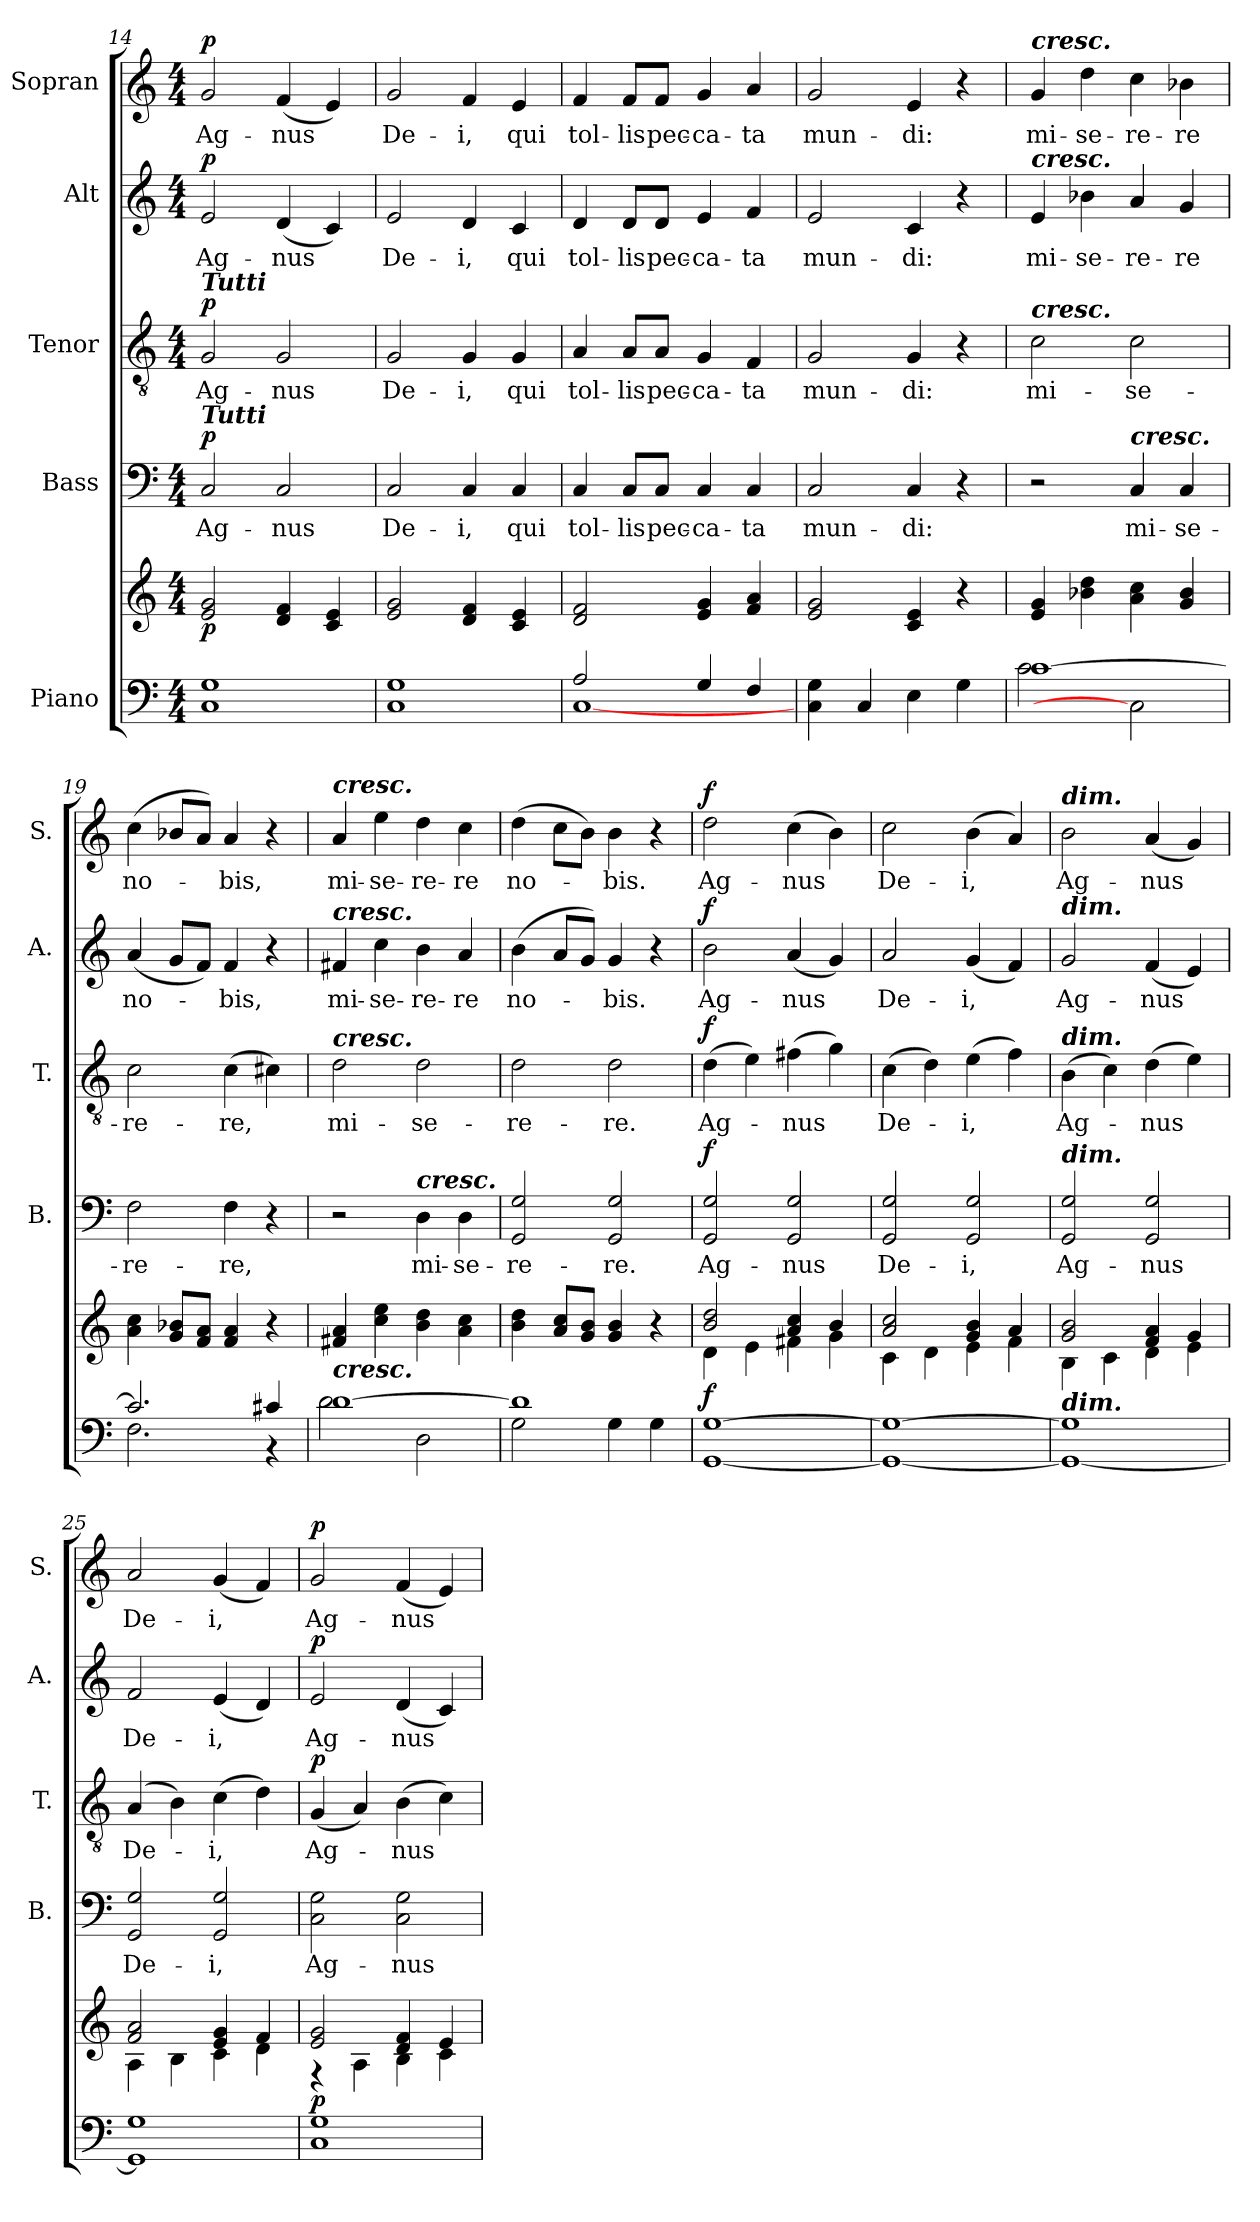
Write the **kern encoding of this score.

**kern	**kern	**dynam	**kern	**text	**dynam	**kern	**text	**dynam	**kern	**text	**dynam	**kern	**text	**dynam
*part5	*part5	*part5	*part4	*part4	*part4	*part3	*part3	*part3	*part2	*part2	*part2	*part1	*part1	*part1
*staff6	*staff5	*staff5/6	*staff4	*staff4	*staff4	*staff3	*staff3	*staff3	*staff2	*staff2	*staff2	*staff1	*staff1	*staff1
*I"Piano	*	*	*I"Bass	*	*	*I"Tenor	*	*	*I"Alt	*	*	*I"Sopran	*	*
*	*	*	*I'B.	*	*	*I'T.	*	*	*I'A.	*	*	*I'S.	*	*
*clefF4	*clefG2	*	*clefF4	*	*	*clefGv2	*	*	*clefG2	*	*	*clefG2	*	*
*k[]	*k[]	*	*k[]	*	*	*k[]	*	*	*k[]	*	*	*k[]	*	*
*M4/4	*M4/4	*	*M4/4	*	*	*M4/4	*	*	*M4/4	*	*	*M4/4	*	*
=14	=14	=14	=14	=14	=14	=14	=14	=14	=14	=14	=14	=14	=14	=14
!	!	!	!	!	!	!LO:TX:a:Bi:t=Tutti	!	!	!	!	!	!	!	!
!	!	!	!LO:TX:a:Bi:t=Tutti	!	!	!	!	!	!	!	!	!	!	!
!	!	!LO:DY:b	!	!	!LO:DY:a	!	!	!LO:DY:a	!	!	!LO:DY:a	!	!	!LO:DY:a
1C 1G	2e/ 2g/	p	2C/	Ag-	p	2G/	Ag-	p	2e/	Ag-	p	2g/	Ag-	p
.	4d/ 4f/	.	2C/	-nus	.	2G/	-nus	.	(4d/	-nus	.	(4f/	-nus	.
.	4c/ 4e/	.	.	.	.	.	.	.	4c/)	.	.	4e/)	.	.
!!LO:LB:g=z
=15	=15	=15	=15	=15	=15	=15	=15	=15	=15	=15	=15	=15	=15	=15
*^	*	*	*	*	*	*	*	*	*	*	*	*	*	*
1G	1C	2e/ 2g/	.	2C/	De-	.	2G/	De-	.	2e/	De-	.	2g/	De-	.
.	.	4d/ 4f/	.	4C/	-i,	.	4G/	-i,	.	4d/	-i,	.	4f/	-i,	.
.	.	4c/ 4e/	.	4C/	qui	.	4G/	qui	.	4c/	qui	.	4e/	qui	.
=16	=16	=16	=16	=16	=16	=16	=16	=16	=16	=16	=16	=16	=16	=16	=16
2A/	[1C	2d/ 2f/	.	4C/	tol-	.	4A/	tol-	.	4d/	tol-	.	4f/	tol-	.
.	.	.	.	8C/L	-lis	.	8A/L	-lis	.	8d/L	-lis	.	8f/L	-lis	.
.	.	.	.	8C/J	pec-	.	8A/J	pec-	.	8d/J	pec-	.	8f/J	pec-	.
4G/	.	4e/ 4g/	.	4C/	-ca-	.	4G/	-ca-	.	4e/	-ca-	.	4g/	-ca-	.
4F/	.	4f/ 4a/	.	4C/	-ta	.	4F/	-ta	.	4f/	-ta	.	4a/	-ta	.
*v	*v	*	*	*	*	*	*	*	*	*	*	*	*	*	*
=17	=17	=17	=17	=17	=17	=17	=17	=17	=17	=17	=17	=17	=17	=17
4C\ 4G\	2e/ 2g/	.	2C/	mun-	.	2G/	mun-	.	2e/	mun-	.	2g/	mun-	.
4C/	.	.	.	.	.	.	.	.	.	.	.	.	.	.
4E\	4c/ 4e/	.	4C/	-di:	.	4G/	-di:	.	4c/	-di:	.	4e/	-di:	.
4G\	4r	.	4r	.	.	4r	.	.	4r	.	.	4r	.	.
=18	=18	=18	=18	=18	=18	=18	=18	=18	=18	=18	=18	=18	=18	=18
*^	*	*	*	*	*	*	*	*	*	*	*	*	*	*
!	!	!	!	!	!	!	!	!	!	!	!	!	!LO:TX:a:Bi:t=cresc.	!	!
!	!	!	!	!	!	!	!	!	!	!LO:TX:a:Bi:t=cresc.	!	!	!	!	!
!	!	!	!	!	!	!	!LO:TX:a:Bi:t=cresc.	!	!	!	!	!	!	!	!
[1c	2c\	4e/ 4g/	.	2r	.	.	2c\	mi-	.	4e/	mi-	.	4g/	mi-	.
.	.	4b-X\ 4dd\	.	.	.	.	.	.	.	4b-X\	-se-	.	4dd\	-se-	.
!	!	!	!	!LO:TX:a:Bi:t=cresc.	!	!	!	!	!	!	!	!	!	!	!
.	2C\]	4a\ 4cc\	.	4C/	mi-	.	2c\	-se-	.	4a/	-re-	.	4cc\	-re-	.
.	.	4g/ 4b-/	.	4C/	-se-	.	.	.	.	4g/	-re	.	4b-X\	-re	.
=19	=19	=19	=19	=19	=19	=19	=19	=19	=19	=19	=19	=19	=19	=19	=19
2.c/]	2.F\	4a\ 4cc\	.	2F\	-re-	.	2c\	-re-	.	(4a/	no-	.	(>4cc\	no-	.
.	.	8g/ 8b-X/L	.	.	.	.	.	.	.	8g/L	.	.	8b-X/L	.	.
.	.	8f/ 8a/J	.	.	.	.	.	.	.	8f/J)	.	.	8a/J)	.	.
.	.	4f/ 4a/	.	4F\	-re,	.	(>4c\	-re,	.	4f/	-bis,	.	4a/	-bis,	.
4c#X/	4r	4r	.	4r	.	.	4c#X\)	.	.	4r	.	.	4r	.	.
!!LO:PB:g=z
=20	=20	=20	=20	=20	=20	=20	=20	=20	=20	=20	=20	=20	=20	=20	=20
!	!	!	!	!	!	!	!	!	!	!	!	!	!LO:TX:a:Bi:t=cresc.	!	!
!	!	!	!	!	!	!	!	!	!	!LO:TX:a:Bi:t=cresc.	!	!	!	!	!
!	!	!	!	!	!	!	!LO:TX:a:Bi:t=cresc.	!	!	!	!	!	!	!	!
!	!	!LO:TX:b:Bi:t=cresc.	!	!	!	!	!	!	!	!	!	!	!	!	!
[1d	2d\	4f#X/ 4a/	.	2r	.	.	2d\	mi-	.	4f#X/	mi-	.	4a/	mi-	.
.	.	4cc\ 4ee\	.	.	.	.	.	.	.	4cc\	-se-	.	4ee\	-se-	.
!	!	!	!	!LO:TX:a:Bi:t=cresc.	!	!	!	!	!	!	!	!	!	!	!
.	2D\	4b\ 4dd\	.	4D\	mi-	.	2d\	-se-	.	4b\	-re-	.	4dd\	-re-	.
.	.	4a\ 4cc\	.	4D\	-se-	.	.	.	.	4a/	-re	.	4cc\	-re	.
=21	=21	=21	=21	=21	=21	=21	=21	=21	=21	=21	=21	=21	=21	=21	=21
1d]	2G\	4b\ 4dd\	.	2GG/ 2G/	-re-	.	2d\	-re-	.	(>4b\	no-	.	(>4dd\	no-	.
.	.	8a/ 8cc/L	.	.	.	.	.	.	.	8a/L	.	.	8cc\L	.	.
.	.	8g/ 8b/J	.	.	.	.	.	.	.	8g/J)	.	.	8b\J)	.	.
.	4G\	4g/ 4b/	.	2GG/ 2G/	-re.	.	2d\	-re.	.	4g/	-bis.	.	4b\	-bis.	.
.	4G\	4r	.	.	.	.	.	.	.	4r	.	.	4r	.	.
=22	=22	=22	=22	=22	=22	=22	=22	=22	=22	=22	=22	=22	=22	=22	=22
*	*	*^	*	*	*	*	*	*	*	*	*	*	*	*	*
!	!	!	!	!LO:DY:b	!	!	!LO:DY:a	!	!	!LO:DY:a	!	!	!LO:DY:a	!	!	!LO:DY:a
[1G	[1GG	2b/ 2dd/	4d\	f	2GG/ 2G/	Ag-	f	(>4d\	Ag-	f	2b\	Ag-	f	2dd\	Ag-	f
.	.	.	4e\	.	.	.	.	4e\)	.	.	.	.	.	.	.	.
.	.	4a/ 4cc/	4f#X\	.	2GG/ 2G/	-nus	.	(>4f#X\	-nus	.	(4a/	-nus	.	(>4cc\	-nus	.
.	.	4b/	4g\	.	.	.	.	4g\)	.	.	4g/)	.	.	4b\)	.	.
=23	=23	=23	=23	=23	=23	=23	=23	=23	=23	=23	=23	=23	=23	=23	=23	=23
1G_	1GG_	2a/ 2cc/	4c\	.	2GG/ 2G/	De-	.	(>4c\	De-	.	2a/	De-	.	2cc\	De-	.
.	.	.	4d\	.	.	.	.	4d\)	.	.	.	.	.	.	.	.
.	.	4g/ 4b/	4e\	.	2GG/ 2G/	-i,	.	(>4e\	-i,	.	(4g/	-i,	.	(>4b\	-i,	.
.	.	4a/	4f\	.	.	.	.	4f\)	.	.	4f/)	.	.	4a/)	.	.
=24	=24	=24	=24	=24	=24	=24	=24	=24	=24	=24	=24	=24	=24	=24	=24	=24
!	!	!	!	!	!	!	!	!	!	!	!	!	!	!LO:TX:a:Bi:t=dim.	!	!
!	!	!	!	!	!	!	!	!	!	!	!LO:TX:a:Bi:t=dim.	!	!	!	!	!
!	!	!	!	!	!	!	!	!LO:TX:a:Bi:t=dim.	!	!	!	!	!	!	!	!
!	!	!	!	!	!LO:TX:a:Bi:t=dim.	!	!	!	!	!	!	!	!	!	!	!
!	!	!LO:TX:b:Bi:t=dim.	!	!	!	!	!	!	!	!	!	!	!	!	!	!
1G]	1GG_	2g/ 2b/	4B\	.	2GG/ 2G/	Ag-	.	(>4B\	Ag-	.	2g/	Ag-	.	2b\	Ag-	.
.	.	.	4c\	.	.	.	.	4c\)	.	.	.	.	.	.	.	.
.	.	4f/ 4a/	4d\	.	2GG/ 2G/	-nus	.	(>4d\	-nus	.	(4f/	-nus	.	(4a/	-nus	.
.	.	4g/	4e\	.	.	.	.	4e\)	.	.	4e/)	.	.	4g/)	.	.
!!LO:LB:g=z
=25	=25	=25	=25	=25	=25	=25	=25	=25	=25	=25	=25	=25	=25	=25	=25	=25
1G	1GG]	2f/ 2a/	4A\	.	2GG/ 2G/	De-	.	(>4A/	De-	.	2f/	De-	.	2a/	De-	.
.	.	.	4B\	.	.	.	.	4B\)	.	.	.	.	.	.	.	.
.	.	4e/ 4g/	4c\	.	2GG/ 2G/	-i,	.	(>4c\	-i,	.	(4e/	-i,	.	(4g/	-i,	.
.	.	4f/	4d\	.	.	.	.	4d\)	.	.	4d/)	.	.	4f/)	.	.
=26	=26	=26	=26	=26	=26	=26	=26	=26	=26	=26	=26	=26	=26	=26	=26	=26
!	!	!	!	!LO:DY:b	!	!	!	!	!	!LO:DY:a	!	!	!LO:DY:a	!	!	!LO:DY:a
1G	1C	2e/ 2g/	4rF	p	2C\ 2G\	Ag-	.	(4G/	Ag-	p	2e/	Ag-	p	2g/	Ag-	p
.	.	.	4A\	.	.	.	.	4A/)	.	.	.	.	.	.	.	.
.	.	4d/ 4f/	4B\	.	2C\ 2G\	-nus	.	(>4B\	-nus	.	(4d/	-nus	.	(4f/	-nus	.
.	.	4e/	4c\	.	.	.	.	4c\)	.	.	4c/)	.	.	4e/)	.	.
*v	*v	*	*	*	*	*	*	*	*	*	*	*	*	*	*	*
*	*v	*v	*	*	*	*	*	*	*	*	*	*	*	*	*
=	=	=	=	=	=	=	=	=	=	=	=	=	=	=
*-	*-	*-	*-	*-	*-	*-	*-	*-	*-	*-	*-	*-	*-	*-
